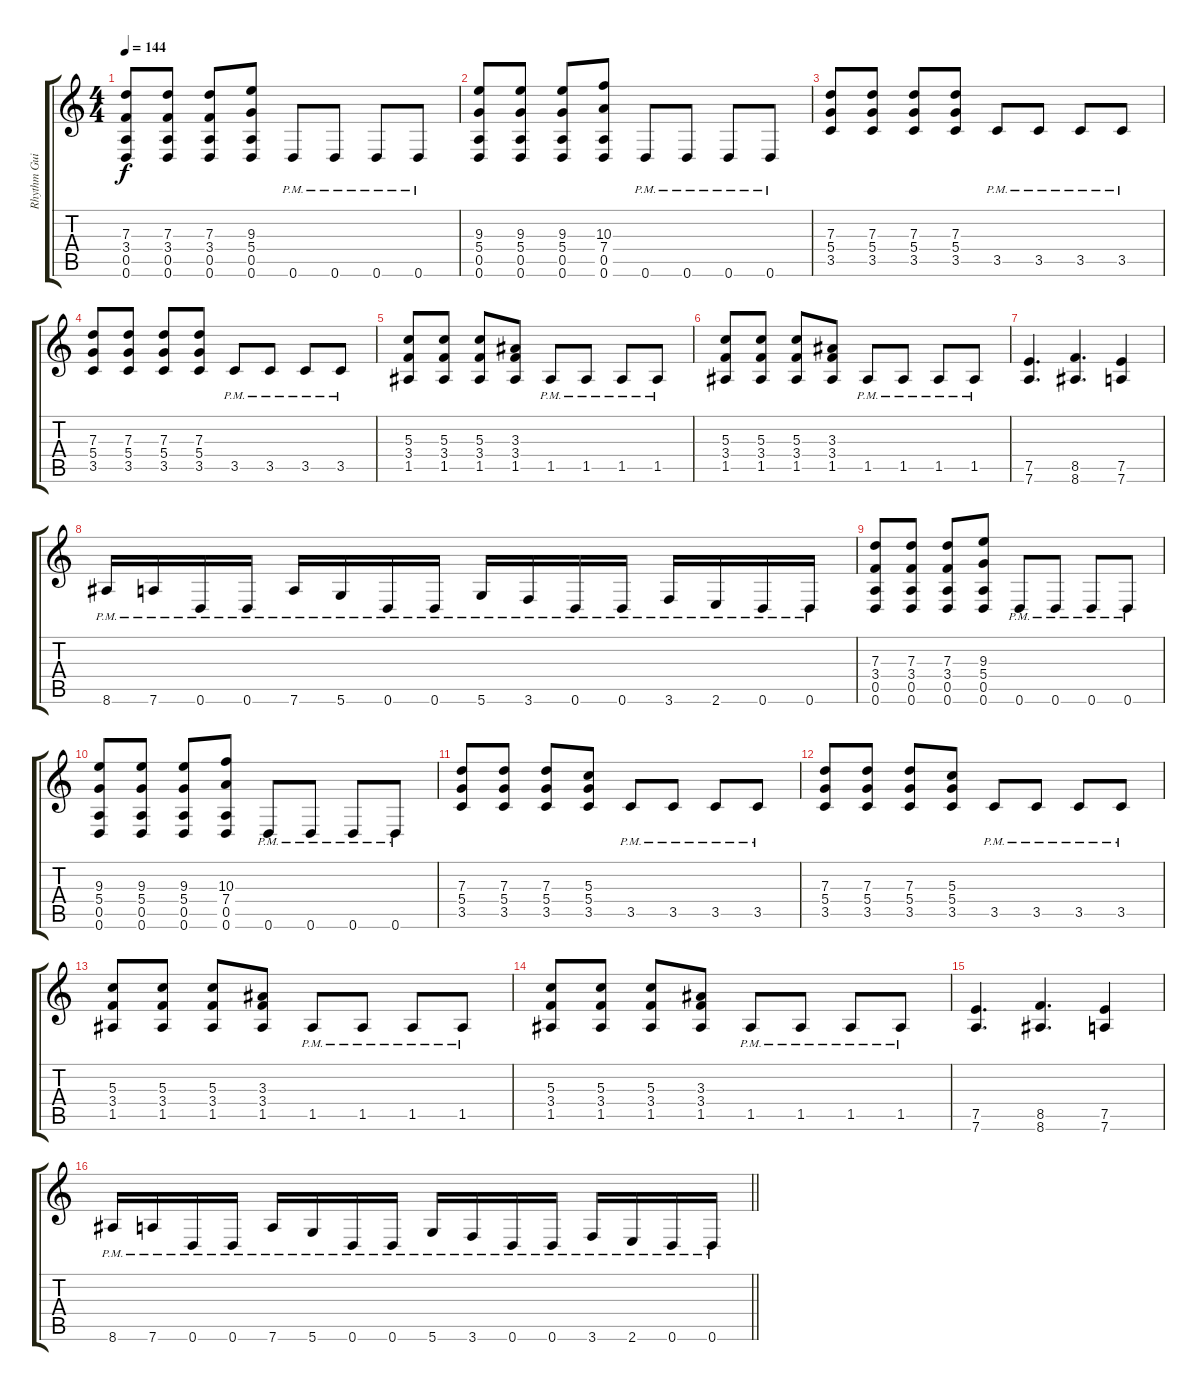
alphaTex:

\track ("Rhythm Guitar L" "Rhythm Gui") {instrument distortionguitar}
\staff {score tabs}
\tuning (E4 B3 G3 D3 A2 D2) {hide}
\ts (4 4)
\tempo 144
\clef g2
\ks c
(7.3 3.4 0.5 0.6).8{dy f} (7.3 3.4 0.5 0.6).8 (7.3 3.4 0.5 0.6).8 (9.3 5.4 0.5 0.6).8 0.6{pm}.8 0.6{pm}.8 0.6{pm}.8 0.6{pm}.8 |
(9.3 5.4 0.5 0.6).8 (9.3 5.4 0.5 0.6).8 (9.3 5.4 0.5 0.6).8 (10.3 7.4 0.5 0.6).8 0.6{pm}.8 0.6{pm}.8 0.6{pm}.8 0.6{pm}.8 |
(7.3 5.4 3.5).8 (7.3 5.4 3.5).8 (7.3 5.4 3.5).8 (7.3 5.4 3.5).8 3.5{pm}.8 3.5{pm}.8 3.5{pm}.8 3.5{pm}.8 |
(7.3 5.4 3.5).8 (7.3 5.4 3.5).8 (7.3 5.4 3.5).8 (7.3 5.4 3.5).8 3.5{pm}.8 3.5{pm}.8 3.5{pm}.8 3.5{pm}.8 |
(5.3 3.4 1.5).8 (5.3 3.4 1.5).8 (5.3 3.4 1.5).8 (3.3 3.4 1.5).8 1.5{pm}.8 1.5{pm}.8 1.5{pm}.8 1.5{pm}.8 |
(5.3 3.4 1.5).8 (5.3 3.4 1.5).8 (5.3 3.4 1.5).8 (3.3 3.4 1.5).8 1.5{pm}.8 1.5{pm}.8 1.5{pm}.8 1.5{pm}.8 |
(7.5 7.6).4{d} (8.5 8.6).4{d} (7.5 7.6).4 |
8.6{pm}.16 7.6{pm}.16 0.6{pm}.16 0.6{pm}.16 7.6{pm}.16 5.6{pm}.16 0.6{pm}.16 0.6{pm}.16 5.6{pm}.16 3.6{pm}.16 0.6{pm}.16 0.6{pm}.16 3.6{pm}.16 2.6{pm}.16 0.6{pm}.16 0.6{pm}.16 |
(7.3 3.4 0.5 0.6).8 (7.3 3.4 0.5 0.6).8 (7.3 3.4 0.5 0.6).8 (9.3 5.4 0.5 0.6).8 0.6{pm}.8 0.6{pm}.8 0.6{pm}.8 0.6{pm}.8 |
(9.3 5.4 0.5 0.6).8 (9.3 5.4 0.5 0.6).8 (9.3 5.4 0.5 0.6).8 (10.3 7.4 0.5 0.6).8 0.6{pm}.8 0.6{pm}.8 0.6{pm}.8 0.6{pm}.8 |
(7.3 5.4 3.5).8 (7.3 5.4 3.5).8 (7.3 5.4 3.5).8 (5.3 5.4 3.5).8 3.5{pm}.8 3.5{pm}.8 3.5{pm}.8 3.5{pm}.8 |
(7.3 5.4 3.5).8 (7.3 5.4 3.5).8 (7.3 5.4 3.5).8 (5.3 5.4 3.5).8 3.5{pm}.8 3.5{pm}.8 3.5{pm}.8 3.5{pm}.8 |
(5.3 3.4 1.5).8 (5.3 3.4 1.5).8 (5.3 3.4 1.5).8 (3.3 3.4 1.5).8 1.5{pm}.8 1.5{pm}.8 1.5{pm}.8 1.5{pm}.8 |
(5.3 3.4 1.5).8 (5.3 3.4 1.5).8 (5.3 3.4 1.5).8 (3.3 3.4 1.5).8 1.5{pm}.8 1.5{pm}.8 1.5{pm}.8 1.5{pm}.8 |
(7.5 7.6).4{d} (8.5 8.6).4{d} (7.5 7.6).4 |
\barLineRight lightlight
8.6{pm}.16 7.6{pm}.16 0.6{pm}.16 0.6{pm}.16 7.6{pm}.16 5.6{pm}.16 0.6{pm}.16 0.6{pm}.16 5.6{pm}.16 3.6{pm}.16 0.6{pm}.16 0.6{pm}.16 3.6{pm}.16 2.6{pm}.16 0.6{pm}.16 0.6{pm}.16
